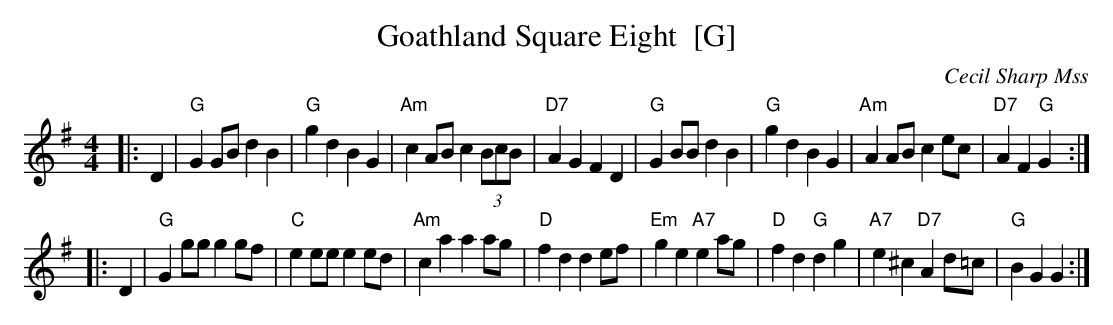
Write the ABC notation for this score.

X:1
T: Goathland Square Eight  [G]
O: Cecil Sharp Mss
M: 4/4
L: 1/8
K: G
|: D2 \
| "G"G2GB d2B2 | "G"g2d2 B2G2 | "Am"c2AB c2(3BcB | "D7"A2G2 F2D2 \
| "G"G2BB d2B2 | "G"g2d2 B2G2 | "Am"A2AB c2ec | "D7"A2F2 "G"G2 :|
|: D2 \
| "G"G2gg g2gf | "C"e2ee e2ed | "Am"c2a2 a2ag | "D"f2d2 d2ef \
| "Em"g2e2 "A7"e2ag | "D"f2d2 "G"d2g2 | "A7"e2^c2 "D7"A2d=c | "G"B2G2 G2 :|
